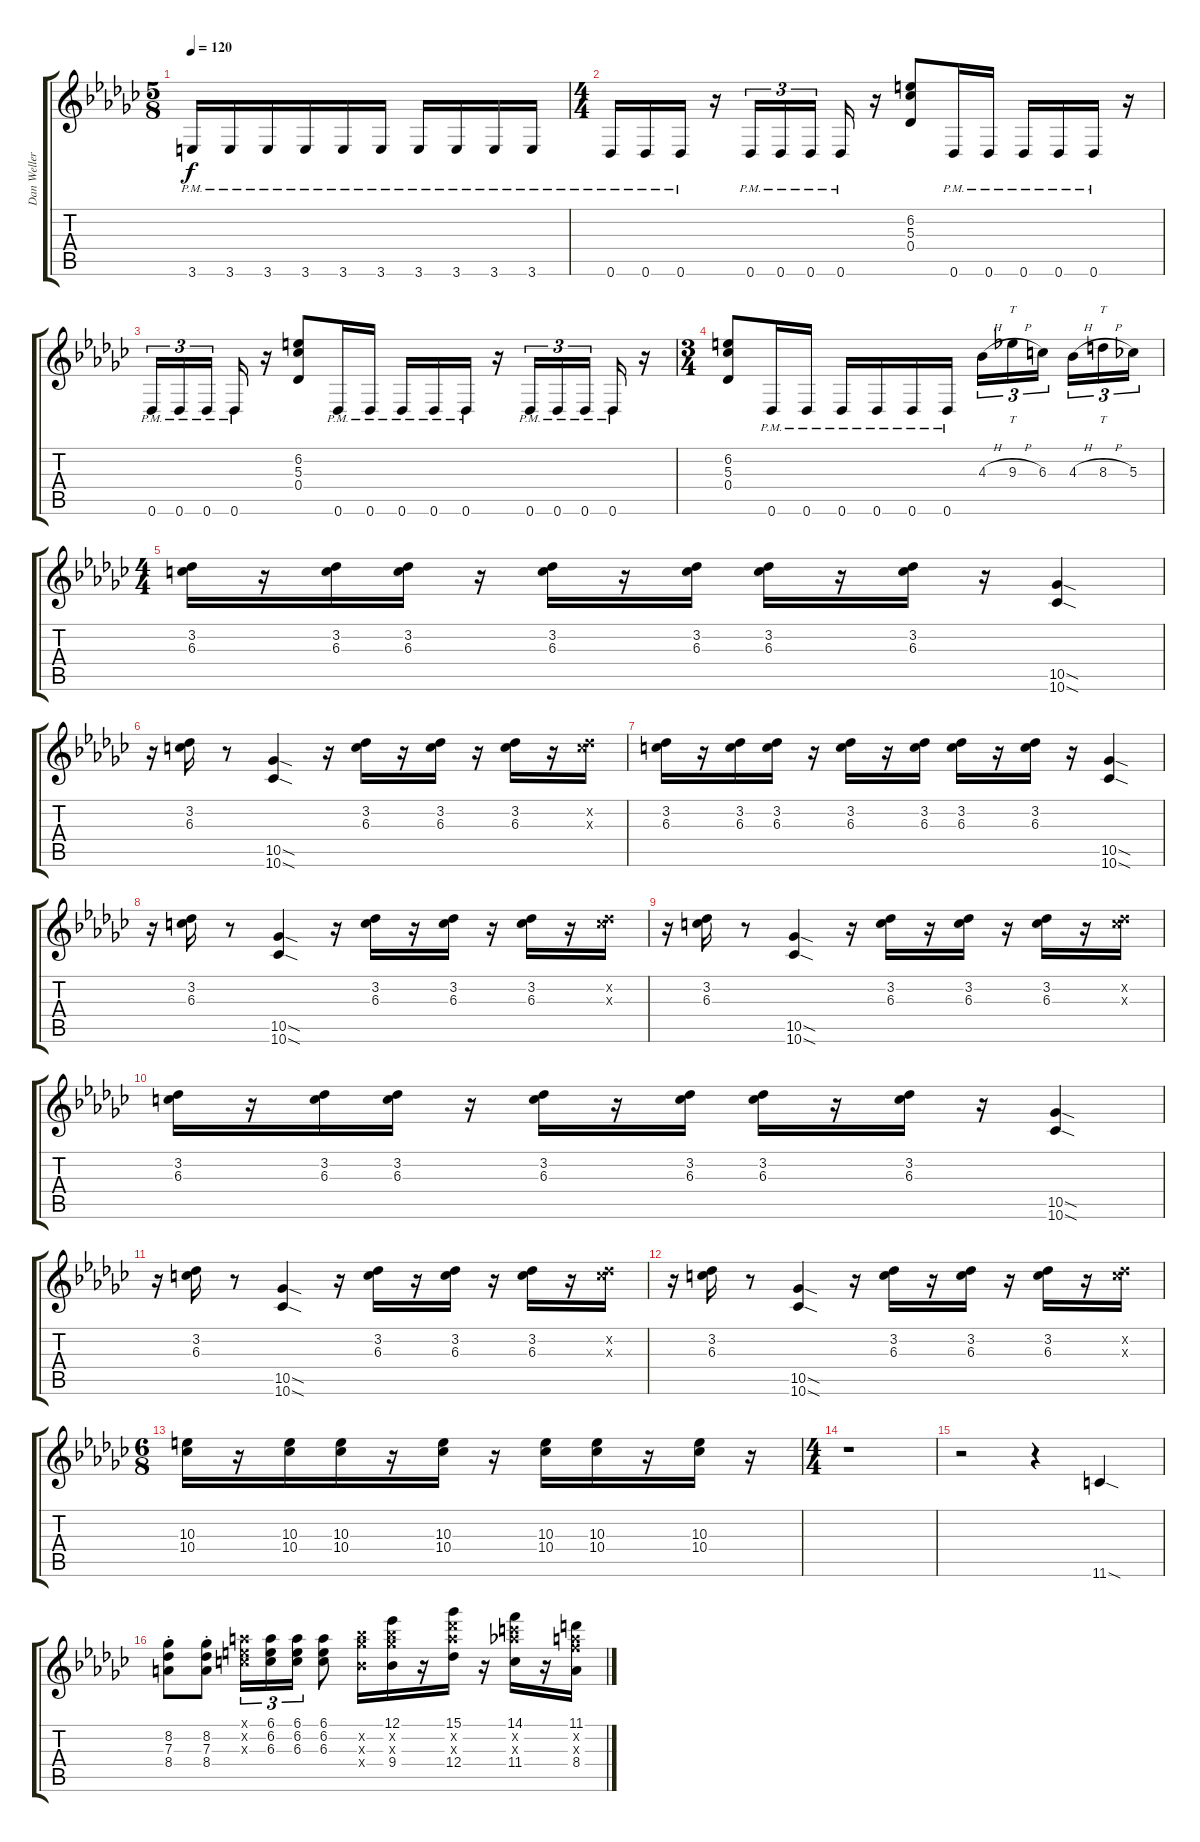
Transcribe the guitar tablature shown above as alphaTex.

\track ("Dan Weller" "Dan Weller") {instrument overdrivenguitar}
\staff {score tabs}
\tuning (Eb4 Bb3 Gb3 Db3 Ab2 Db2) {hide}
\ts (5 8)
\tempo 120
\clef g2
\ks gb
3.6{pm}.16{dy f} 3.6{pm}.16 3.6{pm}.16 3.6{pm}.16 3.6{pm}.16 3.6{pm}.16 3.6{pm}.16 3.6{pm}.16 3.6{pm}.16 3.6{pm}.16 |
\ts (4 4)
0.6{pm}.16 0.6{pm}.16 0.6{pm}.16 r.16 0.6{pm}.16{tu (3 2)} 0.6{pm}.16{tu (3 2)} 0.6{pm}.16{tu (3 2) beam splitsecondary} 0.6{pm}.16 r.16 (6.2 5.3 0.4).8 0.6{pm}.16 0.6{pm}.16 0.6{pm}.16 0.6{pm}.16 0.6{pm}.16 r.16 |
0.6{pm}.16{tu (3 2)} 0.6{pm}.16{tu (3 2)} 0.6{pm}.16{tu (3 2) beam splitsecondary} 0.6{pm}.16 r.16 (6.2 5.3 0.4).8 0.6{pm}.16 0.6{pm}.16 0.6{pm}.16 0.6{pm}.16 0.6{pm}.16 r.16 0.6{pm}.16{tu (3 2)} 0.6{pm}.16{tu (3 2)} 0.6{pm}.16{tu (3 2) beam splitsecondary} 0.6{pm}.16 r.16 |
\ts (3 4)
(6.2 5.3 0.4).8 0.6{pm}.16 0.6{pm}.16 0.6{pm}.16 0.6{pm}.16 0.6{pm}.16 0.6{pm}.16 4.3{h}.16{tu (3 2)} 9.3{h}.16{tt tu (3 2)} 6.3.16{tu (3 2) beam splitsecondary} 4.3{h}.16{tu (3 2)} 8.3{h}.16{tt tu (3 2)} 5.3.16{tu (3 2)} |
\ts (4 4)
(3.2 6.3).16 r.16 (3.2 6.3).16 (3.2 6.3).16 r.16 (3.2 6.3).16 r.16 (3.2 6.3).16 (3.2 6.3).16 r.16 (3.2 6.3).16 r.16 (10.5{sod} 10.6{sod}).4 |
r.16 (3.2 6.3).16 r.8 (10.5{sod} 10.6{sod}).4 r.16 (3.2 6.3).16 r.16 (3.2 6.3).16 r.16 (3.2 6.3).16 r.16 (3.2{x} 6.3{x}).16 |
(3.2 6.3).16 r.16 (3.2 6.3).16 (3.2 6.3).16 r.16 (3.2 6.3).16 r.16 (3.2 6.3).16 (3.2 6.3).16 r.16 (3.2 6.3).16 r.16 (10.5{sod} 10.6{sod}).4 |
r.16 (3.2 6.3).16 r.8 (10.5{sod} 10.6{sod}).4 r.16 (3.2 6.3).16 r.16 (3.2 6.3).16 r.16 (3.2 6.3).16 r.16 (3.2{x} 6.3{x}).16 |
r.16 (3.2 6.3).16 r.8 (10.5{sod} 10.6{sod}).4 r.16 (3.2 6.3).16 r.16 (3.2 6.3).16 r.16 (3.2 6.3).16 r.16 (3.2{x} 6.3{x}).16 |
(3.2 6.3).16 r.16 (3.2 6.3).16 (3.2 6.3).16 r.16 (3.2 6.3).16 r.16 (3.2 6.3).16 (3.2 6.3).16 r.16 (3.2 6.3).16 r.16 (10.5{sod} 10.6{sod}).4 |
r.16 (3.2 6.3).16 r.8 (10.5{sod} 10.6{sod}).4 r.16 (3.2 6.3).16 r.16 (3.2 6.3).16 r.16 (3.2 6.3).16 r.16 (3.2{x} 6.3{x}).16 |
r.16 (3.2 6.3).16 r.8 (10.5{sod} 10.6{sod}).4 r.16 (3.2 6.3).16 r.16 (3.2 6.3).16 r.16 (3.2 6.3).16 r.16 (3.2{x} 6.3{x}).16 |
\ts (6 8)
(10.3 10.4).16 r.16 (10.3 10.4).16 (10.3 10.4).16 r.16 (10.3 10.4).16 r.16 (10.3 10.4).16 (10.3 10.4).16 r.16 (10.3 10.4).16 r.16 |
\ts (4 4)
r.1 |
r.2 r.4 11.6{sod}.4 |
(8.2{st} 7.3{st} 8.4{st}).8 (8.2{st} 7.3{st} 8.4{st}).8 (6.1{x} 6.2{x} 6.3{x}).16{tu (3 2)} (6.1 6.2 6.3).16{tu (3 2)} (6.1 6.2 6.3).16{tu (3 2)} (6.1 6.2 6.3).8 (12.2{x} 12.3{x} 9.4{x}).16 (12.1 12.2{x} 12.3{x} 9.4).16 r.16 (15.1 15.2{x} 15.3{x} 12.4).16 r.16 (14.1 14.2{x} 14.3{x} 11.4).16 r.16 (11.1 11.2{x} 11.3{x} 8.4).16
